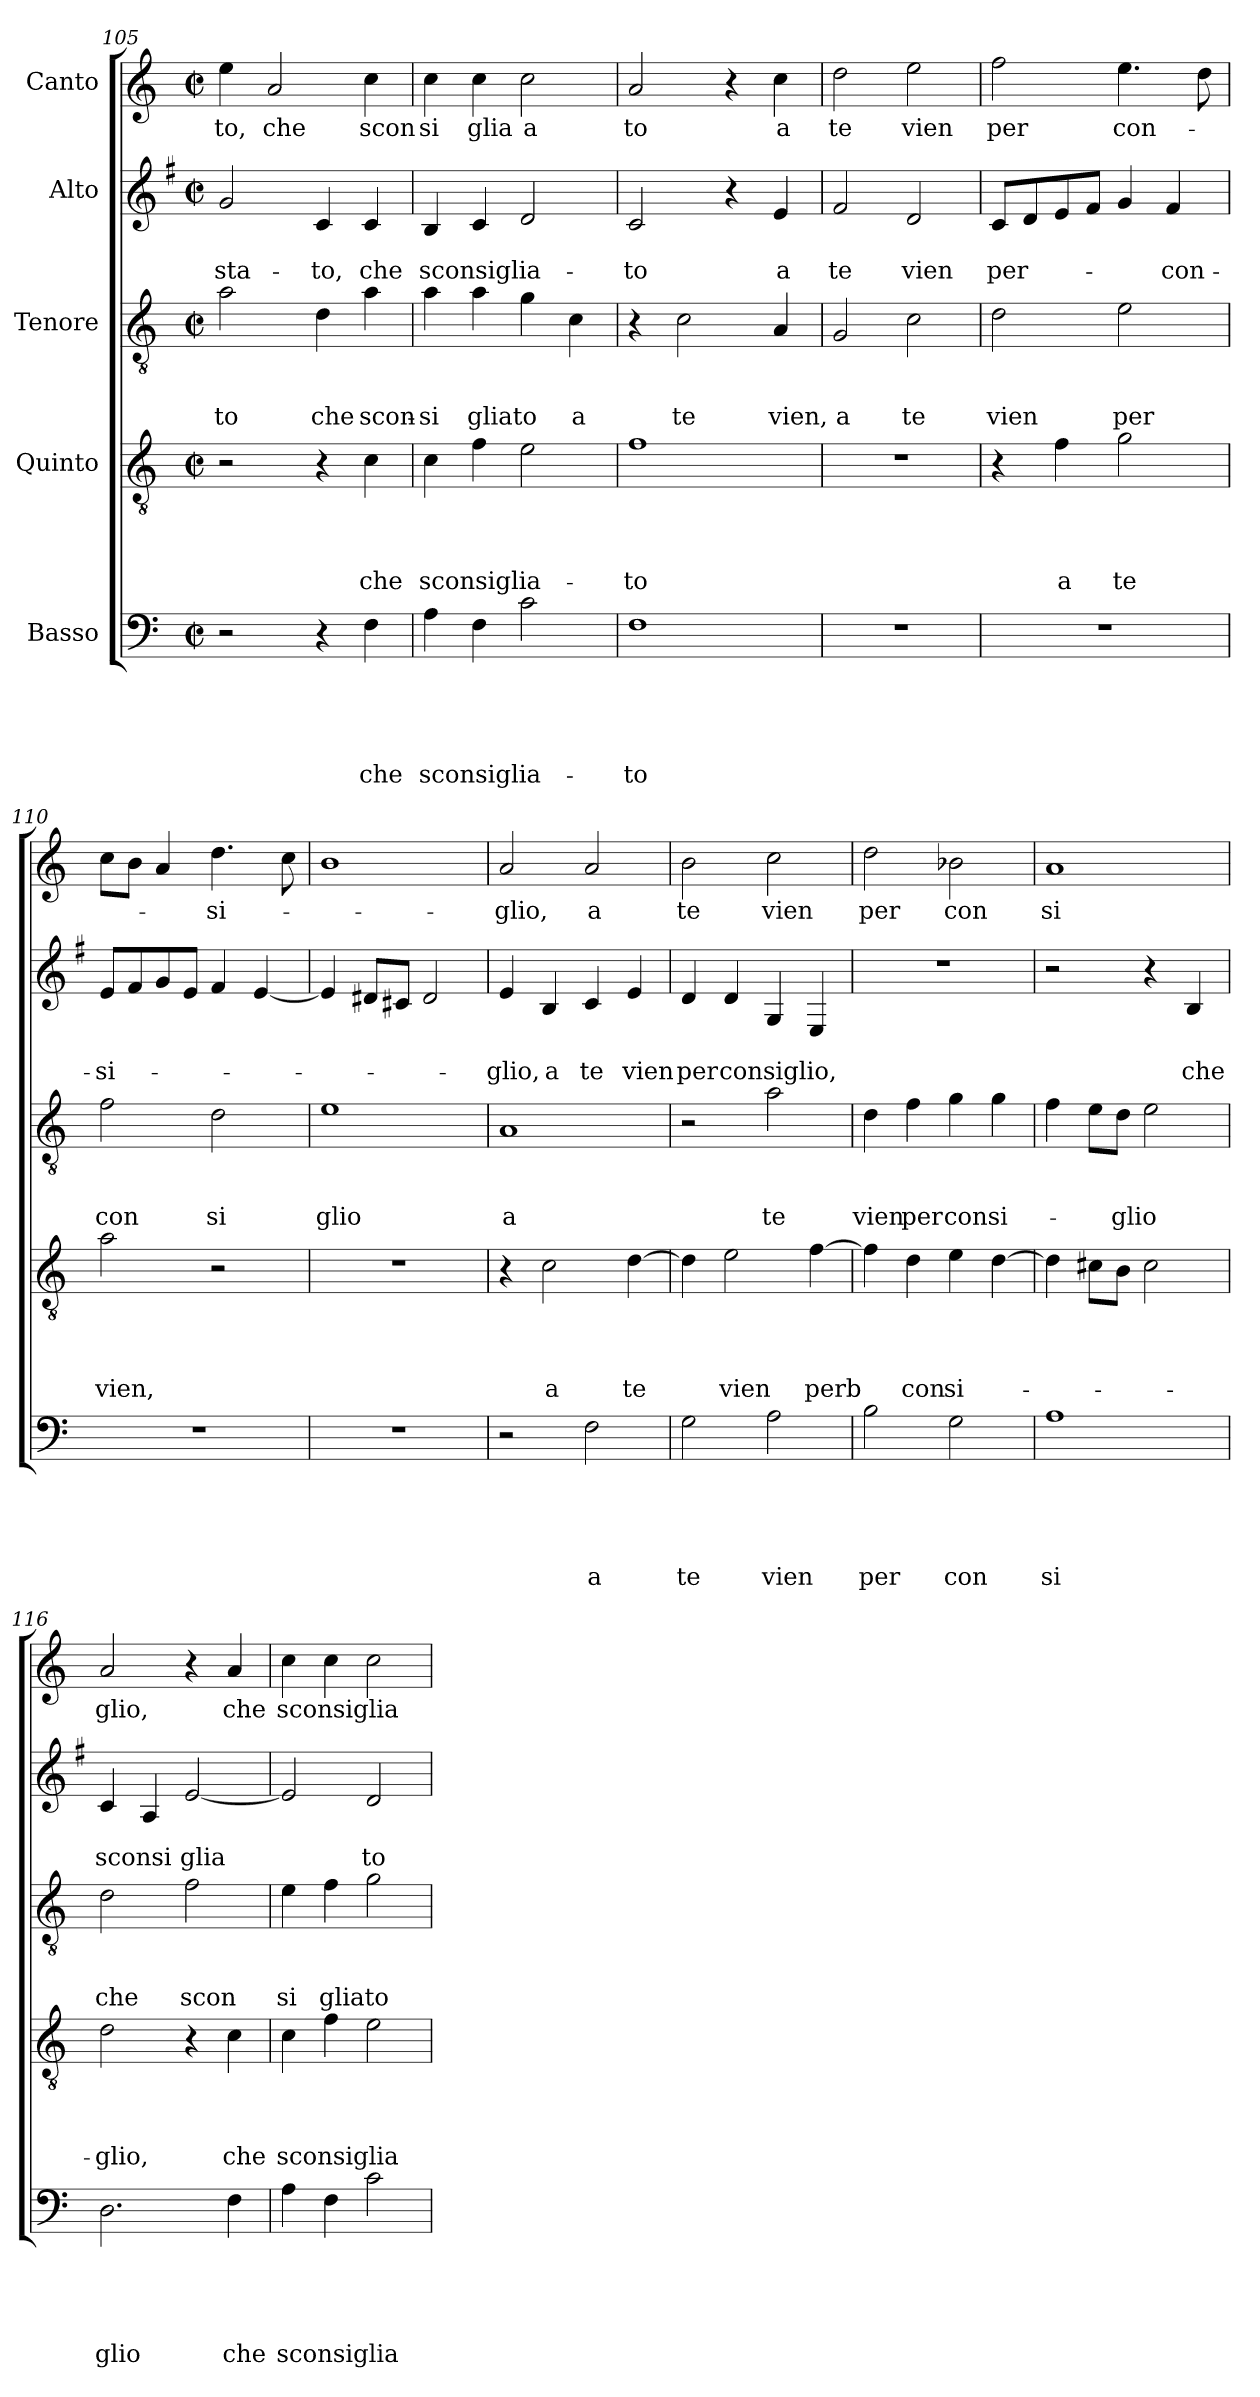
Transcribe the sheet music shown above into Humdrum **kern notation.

**kern	**text	**text	**text	**text	**text	**kern	**text	**text	**text	**text	**kern	**text	**text	**text	**kern	**text	**text	**kern	**text
*part5	*part5	*part5	*part5	*part5	*part5	*part4	*part4	*part4	*part4	*part4	*part3	*part3	*part3	*part3	*part2	*part2	*part2	*part1	*part1
*staff5	*staff5	*staff5	*staff5	*staff5	*staff5	*staff4	*staff4	*staff4	*staff4	*staff4	*staff3	*staff3	*staff3	*staff3	*staff2	*staff2	*staff2	*staff1	*staff1
*I"Basso	*	*	*	*	*	*I"Quinto	*	*	*	*	*I"Tenore	*	*	*	*I"Alto	*	*	*I"Canto	*
*clefF4	*	*	*	*	*	*clefGv2	*	*	*	*	*clefGv2	*	*	*	*clefG2	*	*	*clefG2	*
*	*	*	*	*	*	*	*	*	*	*	*	*	*	*	*ITrd-3c-5	*	*	*	*
*k[]	*	*	*	*	*	*k[]	*	*	*	*	*k[]	*	*	*	*k[]	*	*	*k[]	*
*C:	*	*	*	*	*	*C:	*	*	*	*	*C:	*	*	*	*C:	*	*	*C:	*
*M2/2	*	*	*	*	*	*M2/2	*	*	*	*	*M2/2	*	*	*	*M2/2	*	*	*M2/2	*
*met(c|)	*	*	*	*	*	*met(c|)	*	*	*	*	*met(c|)	*	*	*	*met(c|)	*	*	*met(c|)	*
=105	=105	=105	=105	=105	=105	=105	=105	=105	=105	=105	=105	=105	=105	=105	=105	=105	=105	=105	=105
!	!	!	!	!	!	!	!	!	!	!	!	!	!	!LO:LY:b	!	!	!LO:LY:b	!	!LO:LY:b
2r	.	.	.	.	.	2r	.	.	.	.	2a\	.	.	-to	2cc/	.	sta-	4ee\	to,
!	!	!	!	!	!	!	!	!	!	!	!	!	!	!	!	!	!	!	!LO:LY:b
.	.	.	.	.	.	.	.	.	.	.	.	.	.	.	.	.	.	2a/	che
!	!	!	!	!	!	!	!	!	!	!	!	!	!	!LO:LY:b	!	!	!LO:LY:b	!	!
4r	.	.	.	.	.	4r	.	.	.	.	4d\	.	.	che	4f/	.	-to,	.	.
!	!	!	!	!	!LO:LY:b	!	!	!	!	!LO:LY:b	!	!	!	!LO:LY:b	!	!	!LO:LY:b	!	!LO:LY:b
4F\	.	.	.	.	che	4c\	.	.	.	che	4a\	.	.	scon-	4f/	.	che	4cc\	scon
=106	=106	=106	=106	=106	=106	=106	=106	=106	=106	=106	=106	=106	=106	=106	=106	=106	=106	=106	=106
!	!	!	!	!	!LO:LY:b	!	!	!	!	!LO:LY:b	!	!	!	!LO:LY:b	!	!	!LO:LY:b	!	!LO:LY:b
4A\	.	.	.	.	sconsiglia-	4c\	.	.	.	sconsiglia-	4a\	.	.	-si	4e/	.	sconsiglia-	4cc\	si
!	!	!	!	!	!	!	!	!	!	!	!	!	!	!LO:LY:b	!	!	!	!	!LO:LY:b
4F\	.	.	.	.	.	4f\	.	.	.	.	4a\	.	.	gliato	4f/	.	.	4cc\	glia
!	!	!	!	!	!	!	!	!	!	!	!	!	!	!	!	!	!	!	!LO:LY:b
2c\	.	.	.	.	.	2e\	.	.	.	.	4g\	.	.	.	2g/	.	.	2cc\	a
!	!	!	!	!	!	!	!	!	!	!	!	!	!	!LO:LY:b	!	!	!	!	!
.	.	.	.	.	.	.	.	.	.	.	4c\	.	.	a	.	.	.	.	.
=107	=107	=107	=107	=107	=107	=107	=107	=107	=107	=107	=107	=107	=107	=107	=107	=107	=107	=107	=107
!	!	!	!	!	!LO:LY:b	!	!	!	!	!LO:LY:b	!	!	!	!	!	!	!LO:LY:b	!	!LO:LY:b
1F	.	.	.	.	-to	1f	.	.	.	-to	4r	.	.	.	2f/	.	-to	2a/	to
!	!	!	!	!	!	!	!	!	!	!	!	!	!	!LO:LY:b	!	!	!	!	!
.	.	.	.	.	.	.	.	.	.	.	2c\	.	.	te	.	.	.	.	.
.	.	.	.	.	.	.	.	.	.	.	.	.	.	.	4r	.	.	4r	.
!	!	!	!	!	!	!	!	!	!	!	!	!	!	!LO:LY:b	!	!	!LO:LY:b	!	!LO:LY:b
.	.	.	.	.	.	.	.	.	.	.	4A/	.	.	vien,	4a/	.	a	4cc\	a
!!LO:PB:g=z
=108	=108	=108	=108	=108	=108	=108	=108	=108	=108	=108	=108	=108	=108	=108	=108	=108	=108	=108	=108
!	!	!	!	!	!	!	!	!	!	!	!	!	!	!LO:LY:b	!	!	!LO:LY:b	!	!LO:LY:b
1r	.	.	.	.	.	1r	.	.	.	.	2G/	.	.	a	2b/	.	te	2dd\	te
!	!	!	!	!	!	!	!	!	!	!	!	!	!	!LO:LY:b	!	!	!LO:LY:b	!	!LO:LY:b
.	.	.	.	.	.	.	.	.	.	.	2c\	.	.	te	2g/	.	vien	2ee\	vien
=109	=109	=109	=109	=109	=109	=109	=109	=109	=109	=109	=109	=109	=109	=109	=109	=109	=109	=109	=109
!	!	!	!	!	!	!	!	!	!	!	!	!	!	!LO:LY:b	!	!	!LO:LY:b	!	!LO:LY:b
1r	.	.	.	.	.	4r	.	.	.	.	2d\	.	.	vien	8f/L	.	per-	2ff\	per
.	.	.	.	.	.	.	.	.	.	.	.	.	.	.	8g/	.	.	.	.
!	!	!	!	!	!	!	!	!	!	!LO:LY:b	!	!	!	!	!	!	!	!	!
.	.	.	.	.	.	4f\	.	.	.	a	.	.	.	.	8a/	.	.	.	.
.	.	.	.	.	.	.	.	.	.	.	.	.	.	.	8b/J	.	.	.	.
!	!	!	!	!	!	!	!	!	!	!LO:LY:b	!	!	!	!LO:LY:b	!	!	!	!	!LO:LY:b
.	.	.	.	.	.	2g\	.	.	.	te	2e\	.	.	per	4cc/	.	.	4.ee\	con-
!	!	!	!	!	!	!	!	!	!	!	!	!	!	!	!	!	!LO:LY:b	!	!
.	.	.	.	.	.	.	.	.	.	.	.	.	.	.	4b/	.	-con-	.	.
.	.	.	.	.	.	.	.	.	.	.	.	.	.	.	.	.	.	8dd\	.
=110	=110	=110	=110	=110	=110	=110	=110	=110	=110	=110	=110	=110	=110	=110	=110	=110	=110	=110	=110
!	!	!	!	!	!	!	!	!	!	!LO:LY:b	!	!	!	!LO:LY:b	!	!	!LO:LY:b	!	!
1r	.	.	.	.	.	2a\	.	.	.	vien,	2f\	.	.	con	8a/L	.	-si-	8cc\L	.
.	.	.	.	.	.	.	.	.	.	.	.	.	.	.	8b/	.	.	8b\J	.
.	.	.	.	.	.	.	.	.	.	.	.	.	.	.	8cc/	.	.	4a/	.
.	.	.	.	.	.	.	.	.	.	.	.	.	.	.	8a/J	.	.	.	.
!	!	!	!	!	!	!	!	!	!	!	!	!	!	!LO:LY:b	!	!	!	!	!LO:LY:b
.	.	.	.	.	.	2r	.	.	.	.	2d\	.	.	si	4b/	.	.	4.dd\	-si-
.	.	.	.	.	.	.	.	.	.	.	.	.	.	.	[<4a/	.	.	.	.
.	.	.	.	.	.	.	.	.	.	.	.	.	.	.	.	.	.	8cc\	.
=111	=111	=111	=111	=111	=111	=111	=111	=111	=111	=111	=111	=111	=111	=111	=111	=111	=111	=111	=111
!	!	!	!	!	!	!	!	!	!	!	!	!	!	!LO:LY:b	!	!	!	!	!
1r	.	.	.	.	.	1r	.	.	.	.	1e	.	.	glio	4a/]	.	.	1b	.
.	.	.	.	.	.	.	.	.	.	.	.	.	.	.	8g#/L	.	.	.	.
.	.	.	.	.	.	.	.	.	.	.	.	.	.	.	8f#/J	.	.	.	.
.	.	.	.	.	.	.	.	.	.	.	.	.	.	.	2g#/	.	.	.	.
=112	=112	=112	=112	=112	=112	=112	=112	=112	=112	=112	=112	=112	=112	=112	=112	=112	=112	=112	=112
!	!	!	!	!	!	!	!	!	!	!	!	!	!	!LO:LY:b	!	!	!LO:LY:b	!	!LO:LY:b
2r	.	.	.	.	.	4r	.	.	.	.	1A	.	.	a	4a/	.	-glio,	2a/	-glio,
!	!	!	!	!	!	!	!	!	!	!LO:LY:b	!	!	!	!	!	!	!LO:LY:b	!	!
.	.	.	.	.	.	2c\	.	.	.	a	.	.	.	.	4e/	.	a	.	.
!	!	!	!	!	!LO:LY:b	!	!	!	!	!	!	!	!	!	!	!	!LO:LY:b	!	!LO:LY:b
2F\	.	.	.	.	a	.	.	.	.	.	.	.	.	.	4f/	.	te	2a/	a
!	!	!	!	!	!	!	!	!	!	!LO:LY:b	!	!	!	!	!	!	!LO:LY:b	!	!
.	.	.	.	.	.	[>4d\	.	.	.	te	.	.	.	.	4a/	.	vien	.	.
=113	=113	=113	=113	=113	=113	=113	=113	=113	=113	=113	=113	=113	=113	=113	=113	=113	=113	=113	=113
!	!	!	!	!	!LO:LY:b	!	!	!	!	!	!	!	!	!	!	!	!LO:LY:b	!	!LO:LY:b
2G\	.	.	.	.	te	4d\]	.	.	.	.	2r	.	.	.	4g/	.	per	2b\	te
!	!	!	!	!	!	!	!	!	!	!LO:LY:b	!	!	!	!	!	!	!LO:LY:b	!	!
.	.	.	.	.	.	2e\	.	.	.	vien	.	.	.	.	4g/	.	consiglio,	.	.
!	!	!	!	!	!LO:LY:b	!	!	!	!	!	!	!	!	!LO:LY:b	!	!	!	!	!LO:LY:b
2A\	.	.	.	.	vien	.	.	.	.	.	2a\	.	.	te	4c/	.	.	2cc\	vien
!	!	!	!	!	!	!	!	!	!	!LO:LY:b	!	!	!	!	!	!	!	!	!
.	.	.	.	.	.	[>4f\	.	.	.	perb	.	.	.	.	4A/	.	.	.	.
=114	=114	=114	=114	=114	=114	=114	=114	=114	=114	=114	=114	=114	=114	=114	=114	=114	=114	=114	=114
!	!	!	!	!	!LO:LY:b	!	!	!	!	!	!	!	!	!LO:LY:b	!	!	!	!	!LO:LY:b
2B\	.	.	.	.	per	4f\]	.	.	.	.	4d\	.	.	vien	1r	.	.	2dd\	per
!	!	!	!	!	!	!	!	!	!	!LO:LY:b	!	!	!	!LO:LY:b	!	!	!	!	!
.	.	.	.	.	.	4d\	.	.	.	con	4f\	.	.	per	.	.	.	.	.
!	!	!	!	!	!LO:LY:b	!	!	!	!	!LO:LY:b	!	!	!	!LO:LY:b	!	!	!	!	!LO:LY:b
2G\	.	.	.	.	con	4e\	.	.	.	si-	4g\	.	.	consi-	.	.	.	2b-X\	con
.	.	.	.	.	.	[>4d\	.	.	.	.	4g\	.	.	.	.	.	.	.	.
=115	=115	=115	=115	=115	=115	=115	=115	=115	=115	=115	=115	=115	=115	=115	=115	=115	=115	=115	=115
!	!	!	!	!	!LO:LY:b	!	!	!	!	!	!	!	!	!	!	!	!	!	!LO:LY:b
1A	.	.	.	.	si	4d\]	.	.	.	.	4f\	.	.	.	2r	.	.	1a	si
.	.	.	.	.	.	8c#\L	.	.	.	.	8e\L	.	.	.	.	.	.	.	.
!	!	!	!	!	!	!	!	!	!	!	!	!	!	!LO:LY:b	!	!	!	!	!
.	.	.	.	.	.	8B\J	.	.	.	.	8d\J	.	.	-glio	.	.	.	.	.
.	.	.	.	.	.	2c#\	.	.	.	.	2e\	.	.	.	4r	.	.	.	.
!	!	!	!	!	!	!	!	!	!	!	!	!	!	!	!	!	!LO:LY:b	!	!
.	.	.	.	.	.	.	.	.	.	.	.	.	.	.	4e/	.	che	.	.
!!LO:LB:g=z
=116	=116	=116	=116	=116	=116	=116	=116	=116	=116	=116	=116	=116	=116	=116	=116	=116	=116	=116	=116
!	!	!	!	!	!LO:LY:b	!	!	!	!	!LO:LY:b	!	!	!	!LO:LY:b	!	!	!LO:LY:b	!	!LO:LY:b
2.D\	.	.	.	.	glio	2d\	.	.	.	-glio,	2d\	.	.	che	4f/	.	sconsi	2a/	glio,
.	.	.	.	.	.	.	.	.	.	.	.	.	.	.	4d/	.	.	.	.
!	!	!	!	!	!	!	!	!	!	!	!	!	!	!LO:LY:b	!	!	!LO:LY:b	!	!
.	.	.	.	.	.	4r	.	.	.	.	2f\	.	.	scon	[<2a/	.	glia	4r	.
!	!	!	!	!	!LO:LY:b	!	!	!	!	!LO:LY:b	!	!	!	!	!	!	!	!	!LO:LY:b
4F\	.	.	.	.	che	4c\	.	.	.	che	.	.	.	.	.	.	.	4a/	che
=117	=117	=117	=117	=117	=117	=117	=117	=117	=117	=117	=117	=117	=117	=117	=117	=117	=117	=117	=117
!	!	!	!	!	!LO:LY:b	!	!	!	!	!LO:LY:b	!	!	!	!LO:LY:b	!	!	!	!	!LO:LY:b
4A\	.	.	.	.	sconsiglia	4c\	.	.	.	sconsiglia	4e\	.	.	si	2a/]	.	.	4cc\	sconsiglia
!	!	!	!	!	!	!	!	!	!	!	!	!	!	!LO:LY:b	!	!	!	!	!
4F\	.	.	.	.	.	4f\	.	.	.	.	4f\	.	.	gliato	.	.	.	4cc\	.
!	!	!	!	!	!	!	!	!	!	!	!	!	!	!	!	!	!LO:LY:b	!	!
2c\	.	.	.	.	.	2e\	.	.	.	.	2g\	.	.	.	2g/	.	to	2cc\	.
=	=	=	=	=	=	=	=	=	=	=	=	=	=	=	=	=	=	=	=
*-	*-	*-	*-	*-	*-	*-	*-	*-	*-	*-	*-	*-	*-	*-	*-	*-	*-	*-	*-
